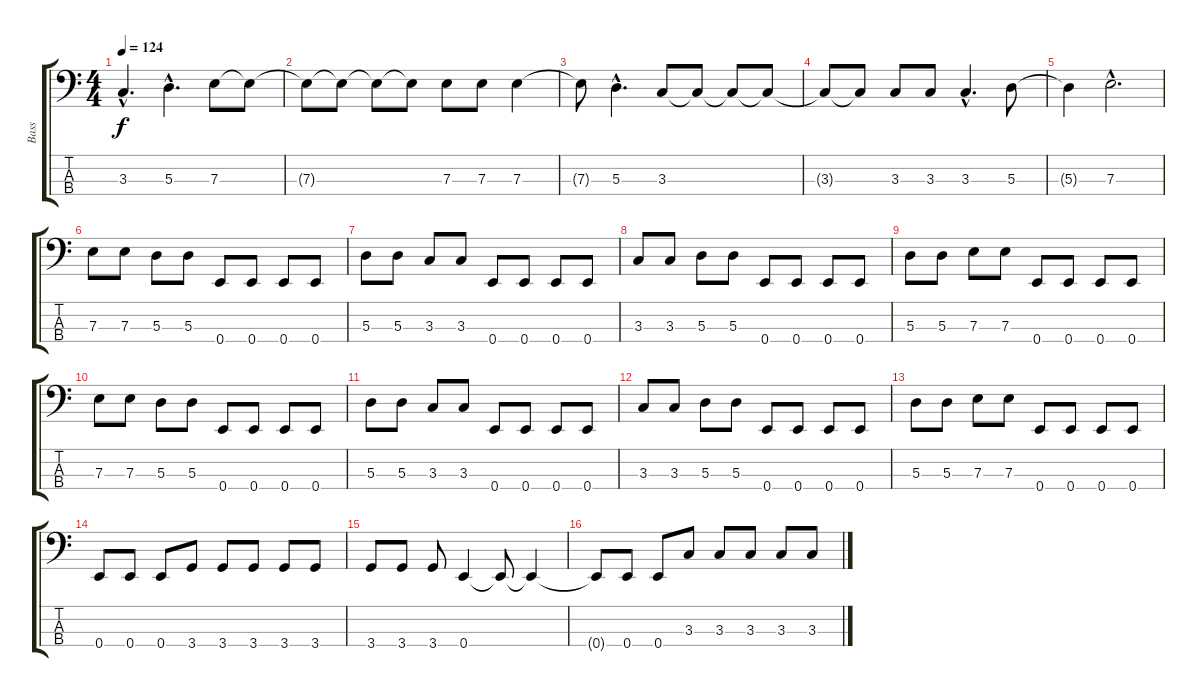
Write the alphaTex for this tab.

\track ("Bass" "Bass") {instrument electricbasspick}
\staff {score tabs}
\tuning (G2 D2 A1 E1) {hide}
\ts (4 4)
\tempo 124
\clef f4
\ks c
3.3{hac}.4{d dy f} 5.3{hac}.4{d} 7.3.8 7.3{t}.8 |
7.3{t}.8 7.3{t}.8 7.3{t}.8 7.3{t}.8 7.3.8 7.3.8 7.3.4 |
7.3{t}.8 5.3{hac}.4{d} 3.3.8 3.3{t}.8 3.3{t}.8 3.3{t}.8 |
3.3{t}.8 3.3{t}.8 3.3.8 3.3.8 3.3{hac}.4{d} 5.3.8 |
5.3{t}.4 7.3{hac}.2{d} |
7.3.8 7.3.8 5.3.8 5.3.8 0.4.8 0.4.8 0.4.8 0.4.8 |
5.3.8 5.3.8 3.3.8 3.3.8 0.4.8 0.4.8 0.4.8 0.4.8 |
3.3.8 3.3.8 5.3.8 5.3.8 0.4.8 0.4.8 0.4.8 0.4.8 |
5.3.8 5.3.8 7.3.8 7.3.8 0.4.8 0.4.8 0.4.8 0.4.8 |
7.3.8 7.3.8 5.3.8 5.3.8 0.4.8 0.4.8 0.4.8 0.4.8 |
5.3.8 5.3.8 3.3.8 3.3.8 0.4.8 0.4.8 0.4.8 0.4.8 |
3.3.8 3.3.8 5.3.8 5.3.8 0.4.8 0.4.8 0.4.8 0.4.8 |
5.3.8 5.3.8 7.3.8 7.3.8 0.4.8 0.4.8 0.4.8 0.4.8 |
0.4.8 0.4.8 0.4.8 3.4.8 3.4.8 3.4.8 3.4.8 3.4.8 |
3.4.8 3.4.8 3.4.8 0.4.4 0.4{t}.8 0.4{t}.4 |
0.4{t}.8 0.4.8 0.4.8 3.3.8 3.3.8 3.3.8 3.3.8 3.3.8
